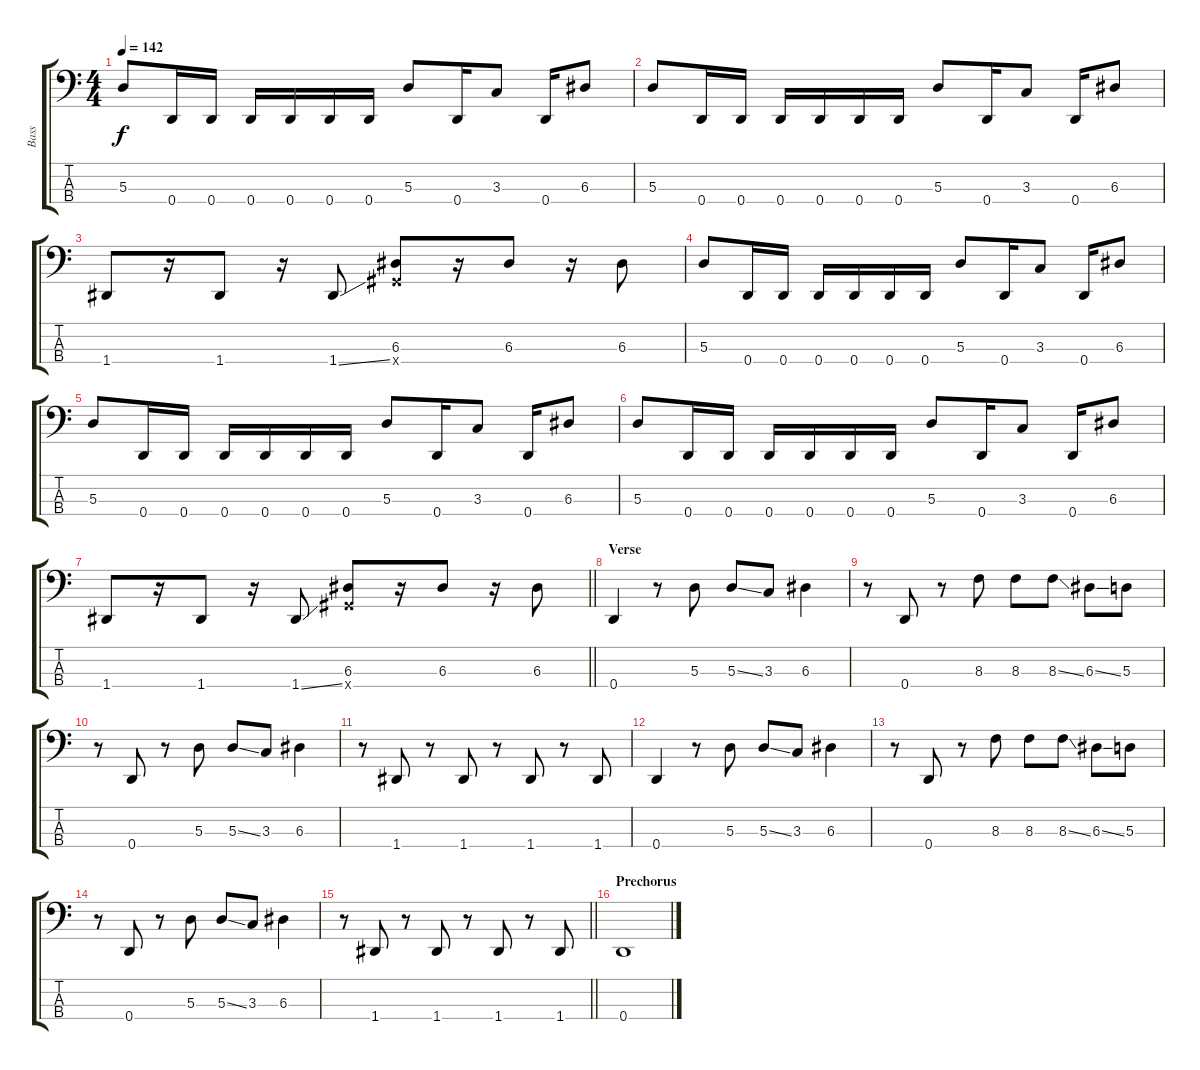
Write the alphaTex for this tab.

\track ("Bass" "Bass") {instrument electricbasspick}
\staff {score tabs}
\tuning (G2 D2 A1 D1) {hide}
\ts (4 4)
\tempo 142
\clef f4
\ks c
5.3.8{dy f} 0.4.16 0.4.16 0.4.16 0.4.16 0.4.16 0.4.16 5.3.8 0.4.16 3.3.8 0.4.16 6.3.8 |
5.3.8 0.4.16 0.4.16 0.4.16 0.4.16 0.4.16 0.4.16 5.3.8 0.4.16 3.3.8 0.4.16 6.3.8 |
1.4.8 r.16 1.4.8 r.16 1.4{ss}.8 (6.3 6.4{x}).8 r.16 6.3.8 r.16 6.3.8 |
5.3.8 0.4.16 0.4.16 0.4.16 0.4.16 0.4.16 0.4.16 5.3.8 0.4.16 3.3.8 0.4.16 6.3.8 |
5.3.8 0.4.16 0.4.16 0.4.16 0.4.16 0.4.16 0.4.16 5.3.8 0.4.16 3.3.8 0.4.16 6.3.8 |
5.3.8 0.4.16 0.4.16 0.4.16 0.4.16 0.4.16 0.4.16 5.3.8 0.4.16 3.3.8 0.4.16 6.3.8 |
\barLineRight lightlight
1.4.8 r.16 1.4.8 r.16 1.4{ss}.8 (6.3 6.4{x}).8 r.16 6.3.8 r.16 6.3.8 |
\section ("" "Verse")
0.4.4 r.8 5.3.8 5.3{ss}.8 3.3.8 6.3.4 |
r.8 0.4.8 r.8 8.3.8 8.3.8 8.3{ss}.8 6.3{ss}.8 5.3.8 |
r.8 0.4.8 r.8 5.3.8 5.3{ss}.8 3.3.8 6.3.4 |
r.8 1.4.8 r.8 1.4.8 r.8 1.4.8 r.8 1.4.8 |
0.4.4 r.8 5.3.8 5.3{ss}.8 3.3.8 6.3.4 |
r.8 0.4.8 r.8 8.3.8 8.3.8 8.3{ss}.8 6.3{ss}.8 5.3.8 |
r.8 0.4.8 r.8 5.3.8 5.3{ss}.8 3.3.8 6.3.4 |
\barLineRight lightlight
r.8 1.4.8 r.8 1.4.8 r.8 1.4.8 r.8 1.4.8 |
\section ("" "Prechorus")
0.4.1
